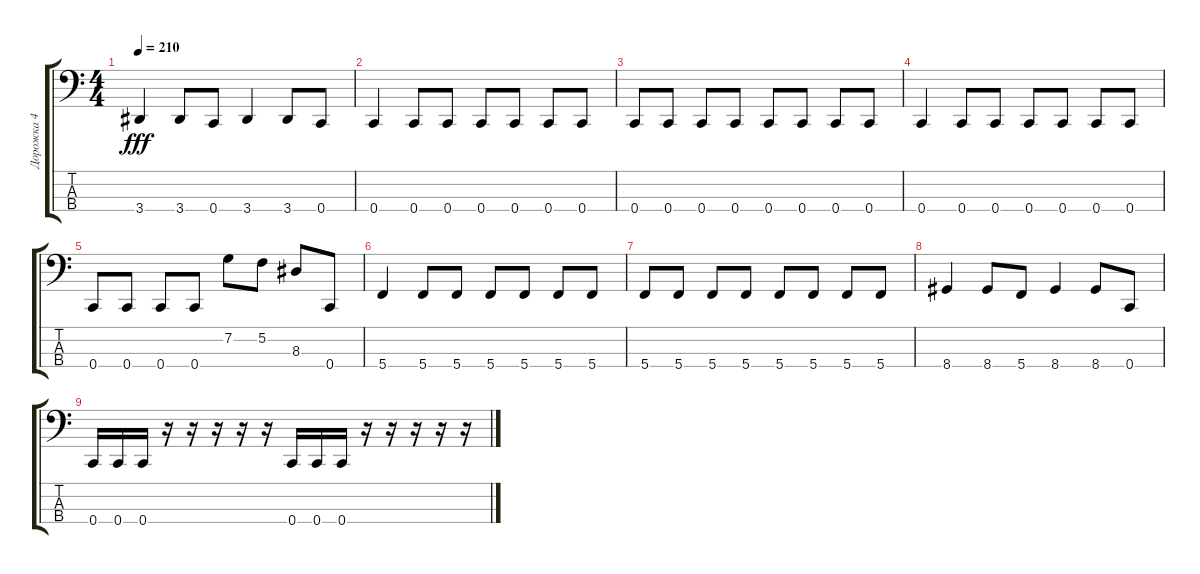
\track ("Дорожка 4" "Дорожка 4") {instrument electricbasspick}
\staff {score tabs}
\tuning (F2 C2 G1 C1) {hide}
\ts (4 4)
\tempo 210
\clef f4
\ks c
3.4.4{dy fff} 3.4.8 0.4.8 3.4.4 3.4.8 0.4.8 |
0.4.4 0.4.8 0.4.8 0.4.8 0.4.8 0.4.8 0.4.8 |
0.4.8 0.4.8 0.4.8 0.4.8 0.4.8 0.4.8 0.4.8 0.4.8 |
0.4.4 0.4.8 0.4.8 0.4.8 0.4.8 0.4.8 0.4.8 |
0.4.8 0.4.8 0.4.8 0.4.8 7.2.8 5.2.8 8.3.8 0.4.8 |
5.4.4 5.4.8 5.4.8 5.4.8 5.4.8 5.4.8 5.4.8 |
5.4.8 5.4.8 5.4.8 5.4.8 5.4.8 5.4.8 5.4.8 5.4.8 |
8.4.4 8.4.8 5.4.8 8.4.4 8.4.8 0.4.8 |
0.4.16 0.4.16 0.4.16 r.16 r.16 r.16 r.16 r.16 0.4.16 0.4.16 0.4.16 r.16 r.16 r.16 r.16 r.16
